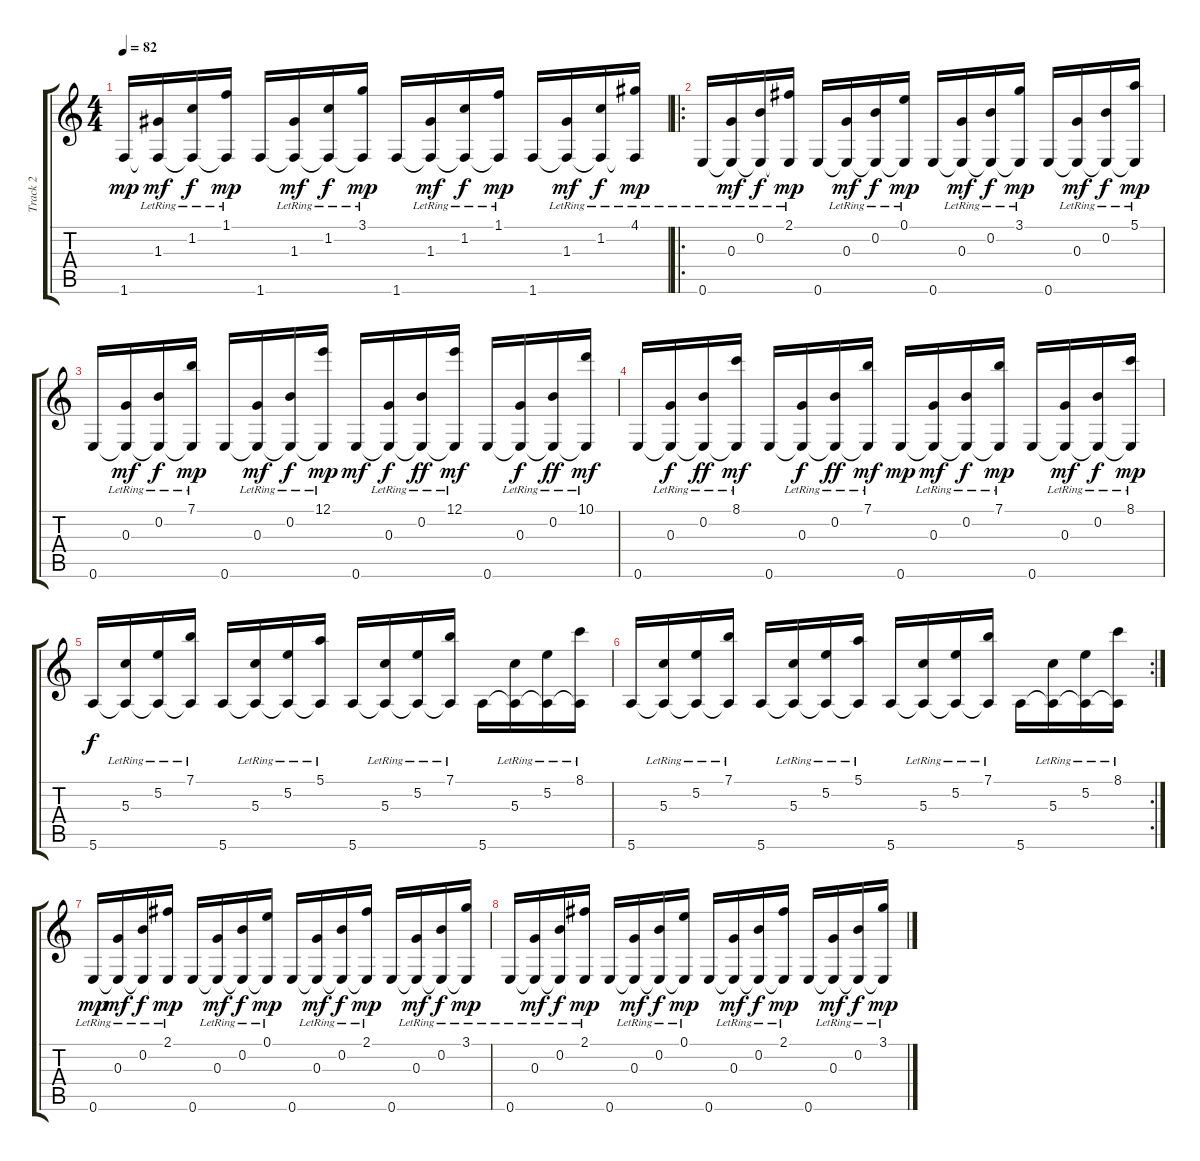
\track ("Track 2" "Track 2") {instrument electricguitarmuted}
\staff {score tabs}
\tuning (E4 B3 G3 D3 A2 E2) {hide}
\ts (4 4)
\tempo 82
\clef g2
\ks c
1.6.16{dy mp} (1.3{lr} 1.6{t}).16{dy mf} (1.2{lr} 1.6{t}).16{dy f} (1.1{lr} 1.6{t}).16{dy mp} 1.6.16 (1.3{lr} 1.6{t}).16{dy mf} (1.2{lr} 1.6{t}).16{dy f} (3.1{lr} 1.6{t}).16{dy mp} 1.6.16 (1.3{lr} 1.6{t}).16{dy mf} (1.2{lr} 1.6{t}).16{dy f} (1.1{lr} 1.6{t}).16{dy mp} 1.6.16 (1.3{lr} 1.6{t}).16{dy mf} (1.2{lr} 1.6{t}).16{dy f} (4.1{lr} 1.6{t}).16{dy mp} |
\ro
0.6{lr}.16 (0.3{lr} 0.6{t}).16{dy mf} (0.2{lr} 0.6{t}).16{dy f} (2.1{lr} 0.6{t}).16{dy mp} 0.6.16 (0.3{lr} 0.6{t}).16{dy mf} (0.2{lr} 0.6{t}).16{dy f} (0.1{lr} 0.6{t}).16{dy mp} 0.6.16 (0.3{lr} 0.6{t}).16{dy mf} (0.2{lr} 0.6{t}).16{dy f} (3.1{lr} 0.6{t}).16{dy mp} 0.6.16 (0.3{lr} 0.6{t}).16{dy mf} (0.2{lr} 0.6{t}).16{dy f} (5.1{lr} 0.6{t}).16{dy mp} |
0.6.16 (0.3{lr} 0.6{t}).16{dy mf} (0.2{lr} 0.6{t}).16{dy f} (7.1{lr} 0.6{t}).16{dy mp} 0.6.16 (0.3{lr} 0.6{t}).16{dy mf} (0.2{lr} 0.6{t}).16{dy f} (12.1{lr} 0.6{t}).16{dy mp} 0.6.16{dy mf} (0.3{lr} 0.6{t}).16{dy f} (0.2{lr} 0.6{t}).16{dy ff} (12.1{lr} 0.6{t}).16{dy mf} 0.6.16 (0.3{lr} 0.6{t}).16{dy f} (0.2{lr} 0.6{t}).16{dy ff} (10.1{lr} 0.6{t}).16{dy mf} |
0.6.16 (0.3{lr} 0.6{t}).16{dy f} (0.2{lr} 0.6{t}).16{dy ff} (8.1{lr} 0.6{t}).16{dy mf} 0.6.16 (0.3{lr} 0.6{t}).16{dy f} (0.2{lr} 0.6{t}).16{dy ff} (7.1{lr} 0.6{t}).16{dy mf} 0.6.16{dy mp} (0.3{lr} 0.6{t}).16{dy mf} (0.2{lr} 0.6{t}).16{dy f} (7.1{lr} 0.6{t}).16{dy mp} 0.6.16 (0.3{lr} 0.6{t}).16{dy mf} (0.2{lr} 0.6{t}).16{dy f} (8.1{lr} 0.6{t}).16{dy mp} |
5.6.16{dy f} (5.3{lr} 5.6{t}).16 (5.2{lr} 5.6{t}).16 (7.1{lr} 5.6{t}).16 5.6.16 (5.3{lr} 5.6{t}).16 (5.2{lr} 5.6{t}).16 (5.1{lr} 5.6{t}).16 5.6.16 (5.3{lr} 5.6{t}).16 (5.2{lr} 5.6{t}).16 (7.1{lr} 5.6{t}).16 5.6.16 (5.3{lr} 5.6{t}).16 (5.2{lr} 5.6{t}).16 (8.1{lr} 5.6{t}).16 |
\rc 2
5.6.16 (5.3{lr} 5.6{t}).16 (5.2{lr} 5.6{t}).16 (7.1{lr} 5.6{t}).16 5.6.16 (5.3{lr} 5.6{t}).16 (5.2{lr} 5.6{t}).16 (5.1{lr} 5.6{t}).16 5.6.16 (5.3{lr} 5.6{t}).16 (5.2{lr} 5.6{t}).16 (7.1{lr} 5.6{t}).16 5.6.16 (5.3{lr} 5.6{t}).16 (5.2{lr} 5.6{t}).16 (8.1{lr} 5.6{t}).16 |
0.6{lr}.16{dy mp} (0.3{lr} 0.6{t}).16{dy mf} (0.2{lr} 0.6{t}).16{dy f} (2.1{lr} 0.6{t}).16{dy mp} 0.6.16 (0.3{lr} 0.6{t}).16{dy mf} (0.2{lr} 0.6{t}).16{dy f} (0.1{lr} 0.6{t}).16{dy mp} 0.6.16 (0.3{lr} 0.6{t}).16{dy mf} (0.2{lr} 0.6{t}).16{dy f} (2.1{lr} 0.6{t}).16{dy mp} 0.6.16 (0.3{lr} 0.6{t}).16{dy mf} (0.2{lr} 0.6{t}).16{dy f} (3.1{lr} 0.6{t}).16{dy mp} |
0.6{lr}.16 (0.3{lr} 0.6{t}).16{dy mf} (0.2{lr} 0.6{t}).16{dy f} (2.1{lr} 0.6{t}).16{dy mp} 0.6.16 (0.3{lr} 0.6{t}).16{dy mf} (0.2{lr} 0.6{t}).16{dy f} (0.1{lr} 0.6{t}).16{dy mp} 0.6.16 (0.3{lr} 0.6{t}).16{dy mf} (0.2{lr} 0.6{t}).16{dy f} (2.1{lr} 0.6{t}).16{dy mp} 0.6.16 (0.3{lr} 0.6{t}).16{dy mf} (0.2{lr} 0.6{t}).16{dy f} (3.1{lr} 0.6{t}).16{dy mp}
